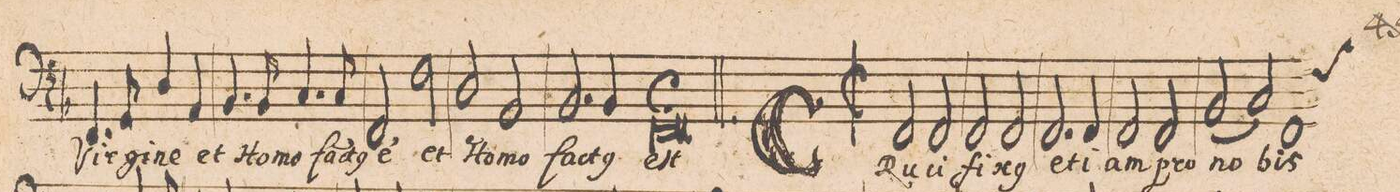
**kern	**text
*I"BASSVS.	*
*clefF4	*
*k[b-]	*
*met(C|)	*
*M2/2	*
4.FF/	Vir-
8GG/	-gi-
4D/	-ne
4AA/	et
=84-	=84-
4.BB-/	Ho-
8BB-/	-mo
4.C/	fac-
8C/	-t(us)
=85-	=85-
2FF/	e(st)
2F\	et
=86-	=86-
2D/	Ho-
2AA/	-mo
=87-	=87-
2.BB-/	fac-
4BB-/	-t(us)
=88-	=88-
1FF/;	est
=89||	=89||-
*M2/2	*
*met(C|)	*
*mmet(c|)	*
2FF/	CRu-
2FF/	-ci-
=90-	=90-
2FF/	-fi-
2FF/	-x(us)
=91-	=91-
2.FF/	e-
4FF/	-ti-
=92-	=92-
2FF/	-am
2FF/	pro
=93-	=93-
(2BB-/	no-
2C/)	.
=94-	=94-
*custos:F	*
1FF/	-bis
=95-	=95-
*-	*-
